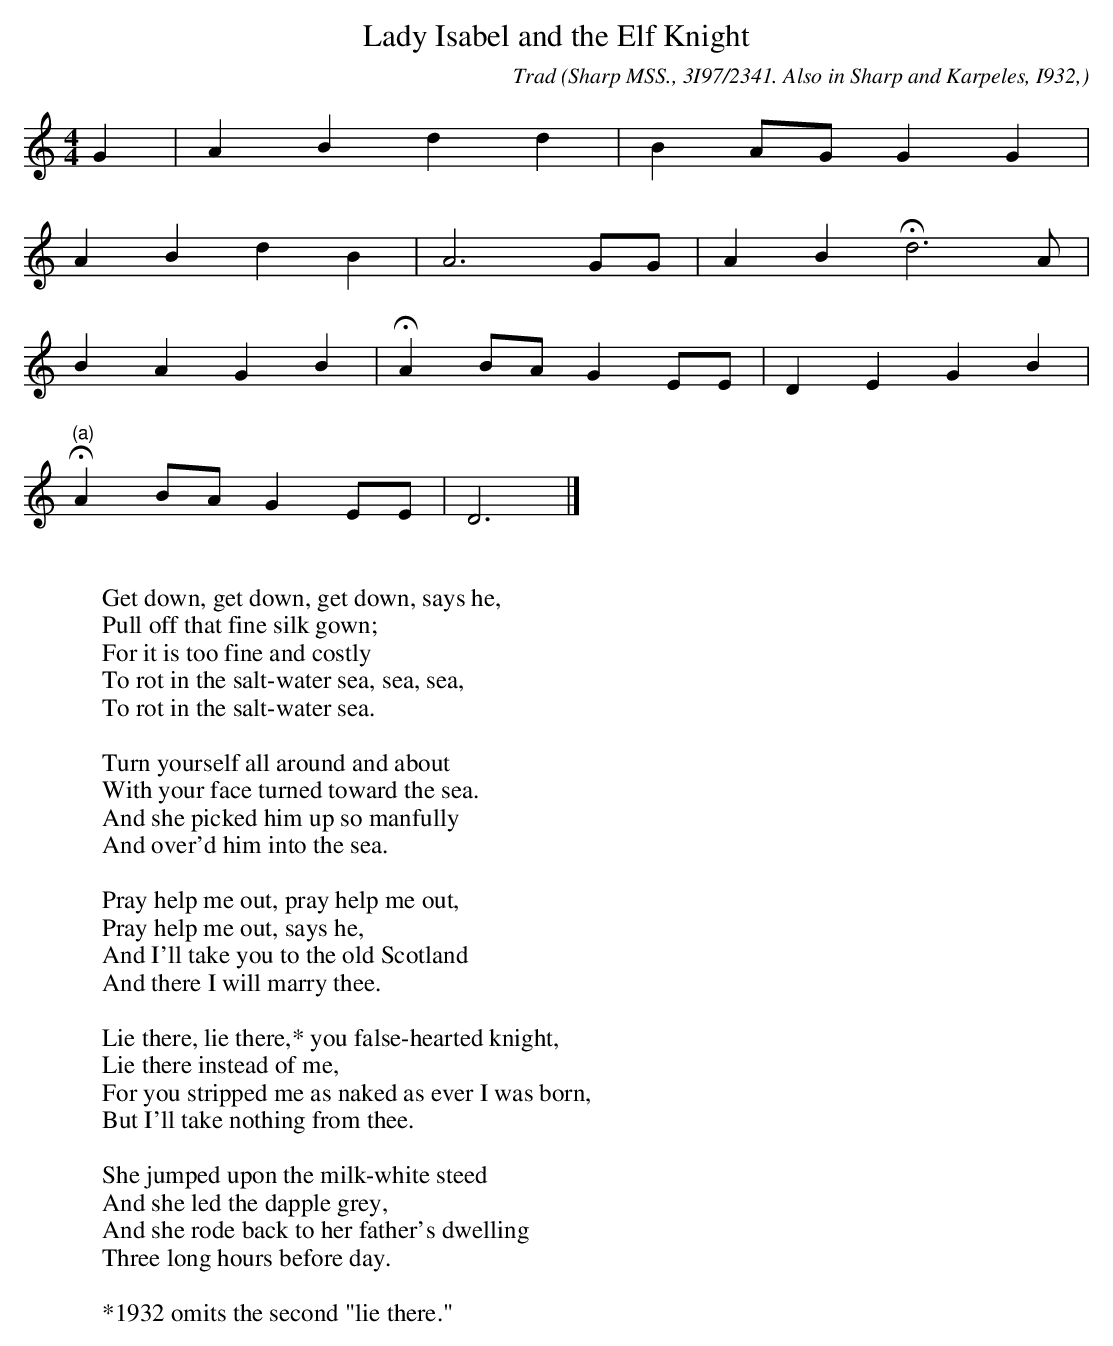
X:1
T:Lady Isabel and the Elf Knight
C:Trad
O:Sharp MSS., 3I97/2341. Also in Sharp and Karpeles, I932,
O:I, p. s(A). Sung by Mrs. Mary Sands, Allanstand, N.C., August 2, I9I6.
M:4/4
L:1/4
K:Gmix % Pentatonic ( -4 -7) Lydian/Ionian/Mixolydian [Pi 1]
G | A B d d | B A/G/ G G |
A B d B | A3 G/G/ | A B Hd3 A/ |
B A G B | HA B/A/ G E/E/ | D E G B |
"(a)"HA B/A/ G E/E/ | D3 |]
W:
W:Get down, get down, get down, says he,
W:Pull off that fine silk gown;
W:For it is too fine and costly
W:To rot in the salt-water sea, sea, sea,
W:To rot in the salt-water sea.
W:
W:Turn yourself all around and about
W:With your face turned toward the sea.
W:And she picked him up so manfully
W:And over'd him into the sea.
W:
W:Pray help me out, pray help me out,
W:Pray help me out, says he,
W:And I'll take you to the old Scotland
W:And there I will marry thee.
W:
W:Lie there, lie there,* you false-hearted knight,
W:Lie there instead of me,
W:For you stripped me as naked as ever I was born,
W:But I'll take nothing from thee.
W:
W:She jumped upon the milk-white steed
W:And she led the dapple grey,
W:And she rode back to her father's dwelling
W:Three long hours before day.
W:
W:*1932 omits the second "lie there."
